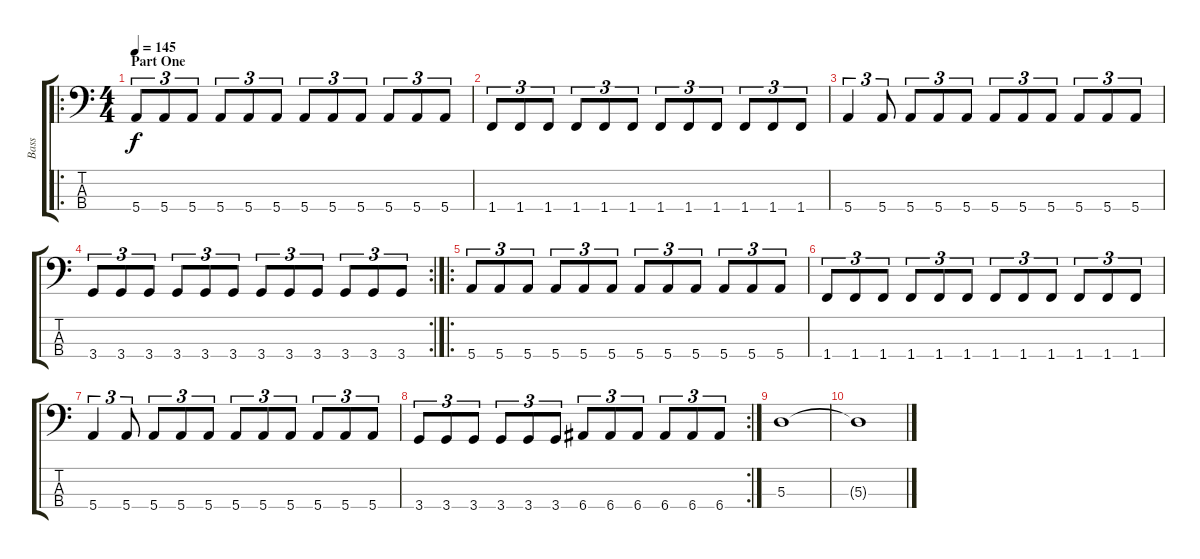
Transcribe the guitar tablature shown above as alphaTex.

\track ("Bass" "Bass") {instrument electricbassfinger}
\staff {score tabs}
\tuning (G2 D2 A1 E1) {hide}
\ro
\ts (4 4)
\section ("" "Part One")
\tempo 145
\clef f4
\ks c
5.4.8{tu (3 2) dy f instrument electricbassfinger} 5.4.8{tu (3 2)} 5.4.8{tu (3 2)} 5.4.8{tu (3 2)} 5.4.8{tu (3 2)} 5.4.8{tu (3 2)} 5.4.8{tu (3 2)} 5.4.8{tu (3 2)} 5.4.8{tu (3 2)} 5.4.8{tu (3 2)} 5.4.8{tu (3 2)} 5.4.8{tu (3 2)} |
1.4.8{tu (3 2)} 1.4.8{tu (3 2)} 1.4.8{tu (3 2)} 1.4.8{tu (3 2)} 1.4.8{tu (3 2)} 1.4.8{tu (3 2)} 1.4.8{tu (3 2)} 1.4.8{tu (3 2)} 1.4.8{tu (3 2)} 1.4.8{tu (3 2)} 1.4.8{tu (3 2)} 1.4.8{tu (3 2)} |
5.4.4{tu (3 2)} 5.4.8{tu (3 2)} 5.4.8{tu (3 2)} 5.4.8{tu (3 2)} 5.4.8{tu (3 2)} 5.4.8{tu (3 2)} 5.4.8{tu (3 2)} 5.4.8{tu (3 2)} 5.4.8{tu (3 2)} 5.4.8{tu (3 2)} 5.4.8{tu (3 2)} |
\rc 2
3.4.8{tu (3 2)} 3.4.8{tu (3 2)} 3.4.8{tu (3 2)} 3.4.8{tu (3 2)} 3.4.8{tu (3 2)} 3.4.8{tu (3 2)} 3.4.8{tu (3 2)} 3.4.8{tu (3 2)} 3.4.8{tu (3 2)} 3.4.8{tu (3 2)} 3.4.8{tu (3 2)} 3.4.8{tu (3 2)} |
\ro
5.4.8{tu (3 2)} 5.4.8{tu (3 2)} 5.4.8{tu (3 2)} 5.4.8{tu (3 2)} 5.4.8{tu (3 2)} 5.4.8{tu (3 2)} 5.4.8{tu (3 2)} 5.4.8{tu (3 2)} 5.4.8{tu (3 2)} 5.4.8{tu (3 2)} 5.4.8{tu (3 2)} 5.4.8{tu (3 2)} |
1.4.8{tu (3 2)} 1.4.8{tu (3 2)} 1.4.8{tu (3 2)} 1.4.8{tu (3 2)} 1.4.8{tu (3 2)} 1.4.8{tu (3 2)} 1.4.8{tu (3 2)} 1.4.8{tu (3 2)} 1.4.8{tu (3 2)} 1.4.8{tu (3 2)} 1.4.8{tu (3 2)} 1.4.8{tu (3 2)} |
5.4.4{tu (3 2)} 5.4.8{tu (3 2)} 5.4.8{tu (3 2)} 5.4.8{tu (3 2)} 5.4.8{tu (3 2)} 5.4.8{tu (3 2)} 5.4.8{tu (3 2)} 5.4.8{tu (3 2)} 5.4.8{tu (3 2)} 5.4.8{tu (3 2)} 5.4.8{tu (3 2)} |
\rc 2
3.4.8{tu (3 2)} 3.4.8{tu (3 2)} 3.4.8{tu (3 2)} 3.4.8{tu (3 2)} 3.4.8{tu (3 2)} 3.4.8{tu (3 2)} 6.4.8{tu (3 2)} 6.4.8{tu (3 2)} 6.4.8{tu (3 2)} 6.4.8{tu (3 2)} 6.4.8{tu (3 2)} 6.4.8{tu (3 2)} |
5.3.1{volume 0} |
5.3{t}.1
